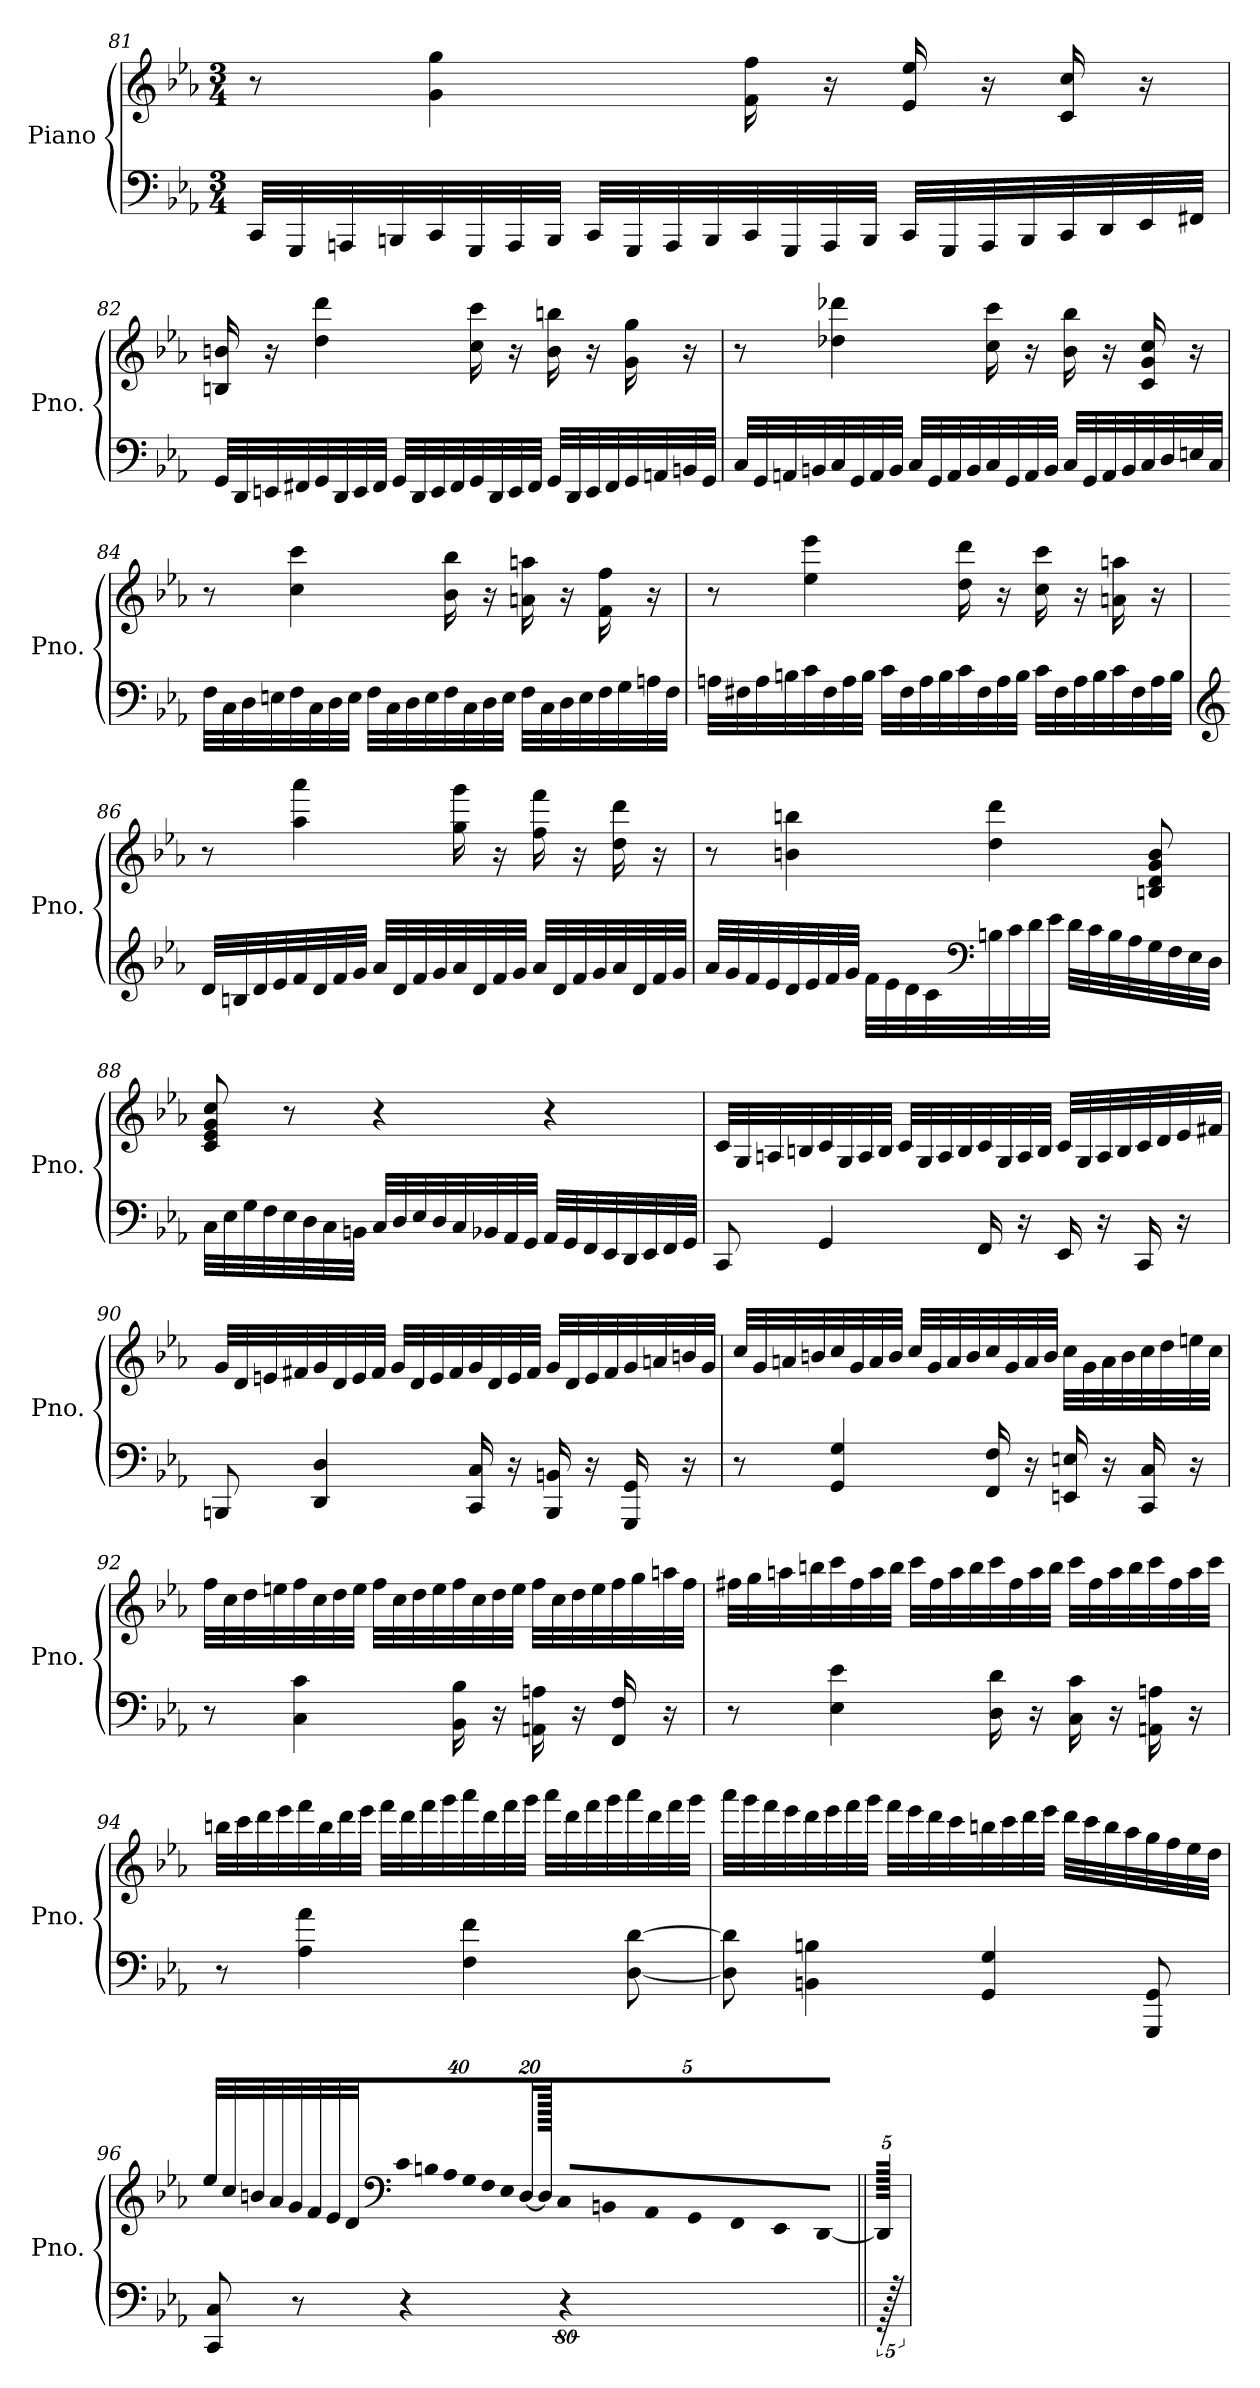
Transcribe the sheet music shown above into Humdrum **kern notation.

**kern	**kern
*part1	*part1
*staff2	*staff1
*I"Piano	*
*I'Pno.	*
!!LO:LB:g=z
*clefF4	*clefG2
*k[b-e-a-]	*k[b-e-a-]
*M3/4	*M3/4
=81	=81
32CC/LLL	8r
32GGG/	.
32AAAn/	.
32BBBn/	.
32CC/	4g\ 4gg\
32GGG/	.
32AAA/	.
32BBB/JJJ	.
32CC/LLL	.
32GGG/	.
32AAA/	.
32BBB/	.
32CC/	16f\ 16ff\
32GGG/	.
32AAA/	16r
32BBB/JJJ	.
32CC/LLL	16e-/ 16ee-/
32GGG/	.
32AAA/	16r
32BBB/	.
32CC/	16c/ 16cc/
32DD/	.
32EE-/	16r
32FF#X/JJJ	.
!!LO:LB:g=z
=82	=82
32GG/LLL	16Bn/ 16bn/
32DD/	.
32EEn/	16r
32FF#X/	.
32GG/	4dd\ 4ddd\
32DD/	.
32EE/	.
32FF#/JJJ	.
32GG/LLL	.
32DD/	.
32EE/	.
32FF#/	.
32GG/	16cc\ 16ccc\
32DD/	.
32EE/	16r
32FF#/JJJ	.
32GG/LLL	16b\ 16bbn\
32DD/	.
32EE/	16r
32FF#/	.
32GG/	16g\ 16gg\
32AAn/	.
32BBn/	16r
32GG/JJJ	.
!!LO:LB:g=z
=83	=83
32C/LLL	8r
32GG/	.
32AAn/	.
32BBn/	.
32C/	4dd-X\ 4ddd-X\
32GG/	.
32AA/	.
32BB/JJJ	.
32C/LLL	.
32GG/	.
32AA/	.
32BB/	.
32C/	16cc\ 16ccc\
32GG/	.
32AA/	16r
32BB/JJJ	.
32C/LLL	16b-\ 16bb-\
32GG/	.
32AA/	16r
32BB/	.
32C/	16c/ 16g/ 16cc/
32D/	.
32En/	16r
32C/JJJ	.
!!LO:LB:g=z
=84	=84
32F\LLL	8r
32C\	.
32D\	.
32En\	.
32F\	4cc\ 4ccc\
32C\	.
32D\	.
32E\JJJ	.
32F\LLL	.
32C\	.
32D\	.
32E\	.
32F\	16b-\ 16bb-\
32C\	.
32D\	16r
32E\JJJ	.
32F\LLL	16an\ 16aan\
32C\	.
32D\	16r
32E\	.
32F\	16f\ 16ff\
32G\	.
32An\	16r
32F\JJJ	.
!!LO:LB:g=z
=85	=85
32An\LLL	8r
32F#X\	.
32A\	.
32Bn\	.
32c\	4ee-\ 4eee-\
32F#\	.
32A\	.
32B\JJJ	.
32c\LLL	.
32F#\	.
32A\	.
32B\	.
32c\	16dd\ 16ddd\
32F#\	.
32A\	16r
32B\JJJ	.
32c\LLL	16cc\ 16ccc\
32F#\	.
32A\	16r
32B\	.
32c\	16an\ 16aan\
32F#\	.
32A\	16r
32B\JJJ	.
!!LO:PB:g=z
=86	=86
*clefG2	*
32d/LLL	8r
32Bn/	.
32d/	.
32e-/	.
32f/	4aa-\ 4aaa-\
32d/	.
32f/	.
32g/JJJ	.
32a-/LLL	.
32d/	.
32f/	.
32g/	.
32a-/	16gg\ 16ggg\
32d/	.
32f/	16r
32g/JJJ	.
32a-/LLL	16ff\ 16fff\
32d/	.
32f/	16r
32g/	.
32a-/	16dd\ 16ddd\
32d/	.
32f/	16r
32g/JJJ	.
!!LO:LB:g=z
=87	=87
32a-/LLL	8r
32g/	.
32f/	.
32e-/	.
32d/	4bn\ 4bbn\
32e-/	.
32f/	.
32g/JJJ	.
32f\LLL	.
32e-\	.
32d\	.
32c\	.
*clefF4	*
32Bn\	4dd\ 4ddd\
32c\	.
32d\	.
32e-\JJJ	.
32d\LLL	.
32c\	.
32B\	.
32A-\	.
32G\	8Bn/ 8d/ 8g/ 8b/
32F\	.
32E-\	.
32D\JJJ	.
!!LO:LB:g=z
=88	=88
32C\LLL	8c/ 8e-/ 8g/ 8cc/
32E-\	.
32G\	.
32F\	.
32E-\	8r
32D\	.
32C\	.
32BBn\JJJ	.
32C/LLL	4r
32D/	.
32E-/	.
32D/	.
32C/	.
32BB-X/	.
32AA-/	.
32GG/JJJ	.
32AA-/LLL	4r
32GG/	.
32FF/	.
32EE-/	.
32DD/	.
32EE-/	.
32FF/	.
32GG/JJJ	.
!!LO:LB:g=z
=89	=89
8CC/	32c/LLL
.	32G/
.	32An/
.	32Bn/
4GG/	32c/
.	32G/
.	32A/
.	32B/JJJ
.	32c/LLL
.	32G/
.	32A/
.	32B/
16FF/	32c/
.	32G/
16r	32A/
.	32B/JJJ
16EE-/	32c/LLL
.	32G/
16r	32A/
.	32B/
16CC/	32c/
.	32d/
16r	32e-/
.	32f#X/JJJ
!!LO:LB:g=z
=90	=90
8BBBn/	32g/LLL
.	32d/
.	32en/
.	32f#X/
4DD/ 4D/	32g/
.	32d/
.	32e/
.	32f#/JJJ
.	32g/LLL
.	32d/
.	32e/
.	32f#/
16CC/ 16C/	32g/
.	32d/
16r	32e/
.	32f#/JJJ
16BBB/ 16BBn/	32g/LLL
.	32d/
16r	32e/
.	32f#/
16GGG/ 16GG/	32g/
.	32an/
16r	32bn/
.	32g/JJJ
!!LO:LB:g=z
=91	=91
8r	32cc/LLL
.	32g/
.	32an/
.	32bn/
4GG/ 4G/	32cc/
.	32g/
.	32a/
.	32b/JJJ
.	32cc/LLL
.	32g/
.	32a/
.	32b/
16FF/ 16F/	32cc/
.	32g/
16r	32a/
.	32b/JJJ
16EEn/ 16En/	32cc\LLL
.	32g\
16r	32a\
.	32b\
16CC/ 16C/	32cc\
.	32dd\
16r	32een\
.	32cc\JJJ
!!LO:LB:g=z
=92	=92
8r	32ff\LLL
.	32cc\
.	32dd\
.	32een\
4C\ 4c\	32ff\
.	32cc\
.	32dd\
.	32ee\JJJ
.	32ff\LLL
.	32cc\
.	32dd\
.	32ee\
16BB-\ 16B-\	32ff\
.	32cc\
16r	32dd\
.	32ee\JJJ
16AAn\ 16An\	32ff\LLL
.	32cc\
16r	32dd\
.	32ee\
16FF/ 16F/	32ff\
.	32gg\
16r	32aan\
.	32ff\JJJ
!!LO:PB:g=z
=93	=93
8r	32ff#X\LLL
.	32gg\
.	32aan\
.	32bbn\
4E-\ 4e-\	32ccc\
.	32ff#\
.	32aa\
.	32bb\JJJ
.	32ccc\LLL
.	32ff#\
.	32aa\
.	32bb\
16D\ 16d\	32ccc\
.	32ff#\
16r	32aa\
.	32bb\JJJ
16C\ 16c\	32ccc\LLL
.	32ff#\
16r	32aa\
.	32bb\
16AAn\ 16An\	32ccc\
.	32ff#\
16r	32aa\
.	32ccc\JJJ
!!LO:LB:g=z
=94	=94
8r	32bbn\LLL
.	32ccc\
.	32ddd\
.	32eee-\
4A-\ 4a-\	32fff\
.	32bb\
.	32ddd\
.	32eee-\JJJ
.	32fff\LLL
.	32ddd\
.	32fff\
.	32ggg\
4F\ 4f\	32aaa-\
.	32ddd\
.	32fff\
.	32ggg\JJJ
.	32aaa-\LLL
.	32ddd\
.	32fff\
.	32ggg\
[8D\ [8d\	32aaa-\
.	32ddd\
.	32fff\
.	32ggg\JJJ
!!LO:LB:g=z
=95	=95
8D\] 8d\]	32aaa-\LLL
.	32ggg\
.	32fff\
.	32eee-\
4BBn\ 4Bn\	32ddd\
.	32eee-\
.	32fff\
.	32ggg\JJJ
.	32fff\LLL
.	32eee-\
.	32ddd\
.	32ccc\
4GG/ 4G/	32bbn\
.	32ccc\
.	32ddd\
.	32eee-\JJJ
.	32ddd\LLL
.	32ccc\
.	32bb\
.	32aa-\
8GGG/ 8GG/	32gg\
.	32ff\
.	32ee-\
.	32dd\JJJ
!!LO:LB:g=z
=96	=96
320ryy	32ee-/LLL
8CC/ 8C/	.
.	32cc/
.	32bn/
.	32a-/
.	32g/
8r	.
.	32f/
.	32e-/
.	32d/JJJ
*	*clefF4
*	*Xbrackettup
!	!LO:N:vis=16
.	640%23c\LL
4r	.
!	!LO:N:vis=16
.	640%23Bn\
!	!LO:N:vis=16
.	640%23A-\
!	!LO:N:vis=16
.	640%23G\
!	!LO:N:vis=16
.	640%23F\
!	!LO:N:vis=16
.	640%23E-\
.	[320%11D\JJ
.	640D\JJ]
!	!LO:N:vis=16
.	640%23C/LL
320%79r	.
!	!LO:N:vis=16
.	640%23BBn/
!	!LO:N:vis=16
.	640%23AA-/
!	!LO:N:vis=16
.	640%23GG/
!	!LO:N:vis=16
.	640%23FF/
!	!LO:N:vis=16
.	640%23EE-/
.	[640%21DD/JJ
=97||	=97||
320r	320DD/JJ]
=	=
*-	*-
